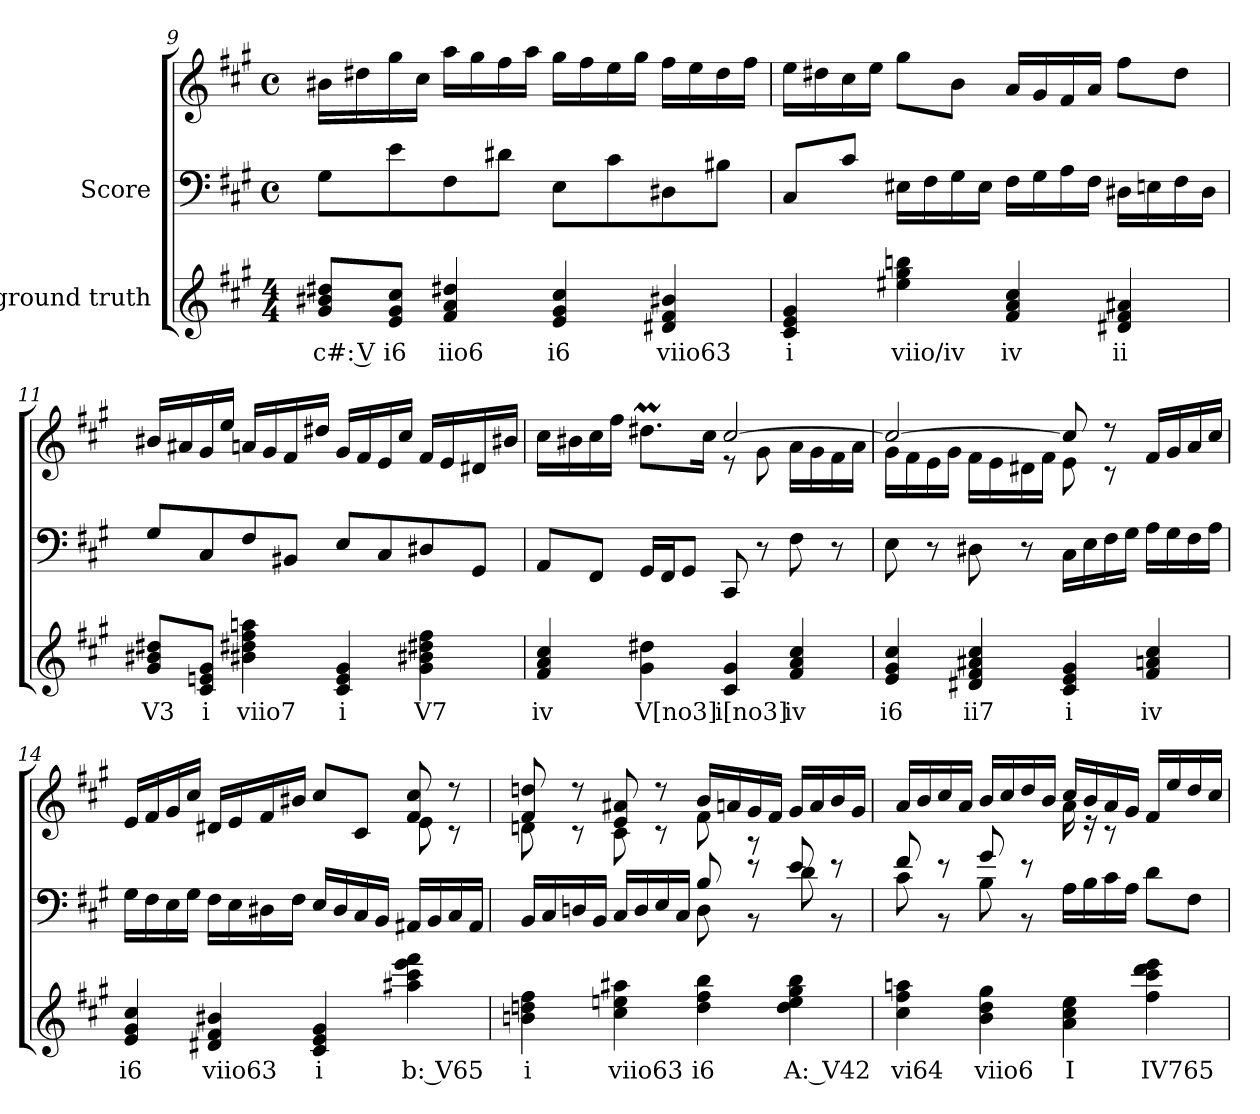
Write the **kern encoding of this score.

**kern	**text	**kern	**kern
*part2	*part2	*part1	*part1
*staff3	*staff3	*staff2	*staff1
*I"ground truth	*	*I"Score	*
!!LO:PB:g=z
*	*	*clefF4	*clefG2
*k[f#c#g#]	*	*k[f#c#g#]	*k[f#c#g#]
*M4/4	*	*M4/4	*M4/4
*	*	*met(c)	*met(c)
=9	=9	=9	=9
8g# 8b#X 8dd#XL	c#: V	8G#\L	16b#X\LL
.	.	.	16dd#X\
8e 8g# 8cc#J	i6	8e\	16gg#\
.	.	.	16cc#\JJ
4f# 4a 4dd#X	iio6	8F#\	16aa\LL
.	.	.	16gg#\
.	.	8d#X\J	16ff#\
.	.	.	16aa\JJ
4e 4g# 4cc#	i6	8E\L	16gg#\LL
.	.	.	16ff#\
.	.	8c#\	16ee\
.	.	.	16gg#\JJ
4d#X 4f# 4b#X	viio63	8D#X\	16ff#\LL
.	.	.	16ee\
.	.	8B#X\J	16dd#\
.	.	.	16ff#\JJ
=10	=10	=10	=10
4c# 4e 4g#	i	8C#/L	16ee\LL
.	.	.	16dd#X\
.	.	8c#/J	16cc#\
.	.	.	16ee\JJ
4ee#X 4gg# 4bbn	viio/iv	16E#X\LL	8gg#\L
.	.	16F#\	.
.	.	16G#\	8b\J
.	.	16E#\JJ	.
4f# 4a 4cc#	iv	16F#\LL	16a/LL
.	.	16G#\	16g#/
.	.	16A\	16f#/
.	.	16F#\JJ	16a/JJ
4d#X 4f# 4a#X	ii	16D#X\LL	8ff#\L
.	.	16En\	.
.	.	16F#\	8dd#\J
.	.	16D#\JJ	.
!!LO:LB:g=z
=11	=11	=11	=11
8g# 8b#X 8dd#XL	V3	8G#/L	16b#X/LL
.	.	.	16a#X/
8c# 8en 8g#J	i	8C#/	16g#/
.	.	.	16ee/JJ
4b#X 4dd#X 4ff# 4aan	viio7	8F#/	16an/LL
.	.	.	16g#/
.	.	8BB#X/J	16f#/
.	.	.	16dd#X/JJ
4c# 4e 4g#	i	8E/L	16g#/LL
.	.	.	16f#/
.	.	8C#/	16e/
.	.	.	16cc#/JJ
4g# 4b#X 4dd#X 4ff#	V7	8D#X/	16f#/LL
.	.	.	16e/
.	.	8GG#/J	16d#X/
.	.	.	16b#X/JJ
=12	=12	=12	=12
*	*	*	*^
4f# 4a 4cc#	iv	8AA/L	16cc#\LL	2ryy
.	.	.	16b#X\	.
.	.	8FF#/J	16cc#\	.
.	.	.	16ff#\JJ	.
4g# 4dd#X	V[no3]	16GG#/LL	8.dd#Xm\L	.
.	.	16FF#/J	.	.
.	.	8GG#/J	.	.
.	.	.	16cc#\Jk	.
4c# 4g#	i[no3]	8CC#/	[2cc#/	8r
.	.	8r	.	8g#\
4f# 4a 4cc#	iv	8F#\	.	16a\LL
.	.	.	.	16g#\
.	.	8r	.	16f#\
.	.	.	.	16a\JJ
!!LO:PB:g=z	!!
=13	=13	=13	=13	=13
*	*	*^	*	*
4e 4g# 4cc#	i6	2.ryy	8E\	2cc#/_	16g#\LL
.	.	.	.	.	16f#\
.	.	.	8r	.	16e\
.	.	.	.	.	16g#\JJ
4d#X 4f# 4a#X 4cc#	ii7	.	8D#X\	.	16f#\LL
.	.	.	.	.	16e\
.	.	.	8r	.	16d#X\
.	.	.	.	.	16f#\JJ
4c# 4e 4g#	i	.	16C#\LL	8cc#/]	8e\
.	.	.	16E\	.	.
.	.	.	16F#\	8r	8r
.	.	.	16G#\JJ	.	.
4f# 4an 4cc#	iv	4ryy	16A\LL	16f#/LL	4ryy
.	.	.	16G#\	16g#/	.
.	.	.	16F#\	16a/	.
.	.	.	16A\JJ	16cc#/JJ	.
*	*	*v	*v	*	*
=14	=14	=14	=14	=14
4e 4g# 4cc#	i6	16G#\LL	16e/LL	2.ryy
.	.	16F#\	16f#/	.
.	.	16E\	16g#/	.
.	.	16G#\JJ	16cc#/JJ	.
4d#X 4f# 4b#X	viio63	16F#\LL	16d#X/LL	.
.	.	16E\	16e/	.
.	.	16D#X\	16f#/	.
.	.	16F#\JJ	16b#X/JJ	.
4c# 4e 4g#	i	16E/LL	8cc#/L	.
.	.	16D#/	.	.
.	.	16C#/	8c#/J	.
.	.	16BB/JJ	.	.
4aa#X 4ccc# 4eee 4fff#	b: V65	16AA#X/LL	8f#/ 8cc#/	8e\
.	.	16BB/	.	.
.	.	16C#/	8r	8r
.	.	16AA#/JJ	.	.
!!LO:LB:g=z	!!
=15	=15	=15	=15	=15
*	*	*^	*	*
*	*	*	*^	*	*
4bn 4ddn 4ff#	i	2.ryy	16BB/LL	2ryy	8f#/ 8ddn/	8dn\
.	.	.	16C#/	.	.	.
.	.	.	16Dn/	.	8r	8r
.	.	.	16BB/JJ	.	.	.
4cc# 4een 4aa#X	viio63	.	16C#/LL	.	8e/ 8a#X/	8c#\
.	.	.	16D/	.	.	.
.	.	.	16E/	.	8r	8r
.	.	.	16C#/JJ	.	.	.
4dd 4ff# 4bb	i6	.	8B/	8D\	16b/LL	8f#\
.	.	.	.	.	16an/	.
.	.	.	8r	8r	16g#/	8r
.	.	.	.	.	16f#/JJ	.
4dd 4ee 4gg# 4bb	A: V42	4ryy	8e/	8d\	16g#/LL	4ryy
.	.	.	.	.	16a/	.
.	.	.	8r	8r	16b/	.
.	.	.	.	.	16g#/JJ	.
*	*	*	*	*	*v	*v
=16	=16	=16	=16	=16	=16
*	*	*	*	*	*^
*	*	*	*	*	*	*^
4cc# 4ff# 4aan	vi64	2.ryy	8f#/	8c#\	16a/LL	2ryy	2ryy
.	.	.	.	.	16b/	.	.
.	.	.	8r	8r	16cc#/	.	.
.	.	.	.	.	16a/JJ	.	.
4b 4dd 4gg#	viio6	.	8g#/	8B\	16b/LL	.	.
.	.	.	.	.	16cc#/	.	.
.	.	.	8r	8r	16dd/	.	.
.	.	.	.	.	16b/JJ	.	.
4a 4cc# 4ee	I	.	16A\LL	2ryy	16cc#/LL	16a\	2ryy
.	.	.	16B\	.	16b/	16r	.
.	.	.	16c#\	.	16a/	8r	.
.	.	.	16A\JJ	.	16g#/JJ	.	.
4ff# 4ccc# 4ddd 4eee	IV765	4ryy	8d\L	.	16f#/LL	4ryy	.
.	.	.	.	.	16ee/	.	.
.	.	.	8F#\J	.	16dd/	.	.
.	.	.	.	.	16cc#/JJ	.	.
*	*	*v	*v	*v	*	*	*
*	*	*	*v	*v	*v
=	=	=	=
*-	*-	*-	*-
